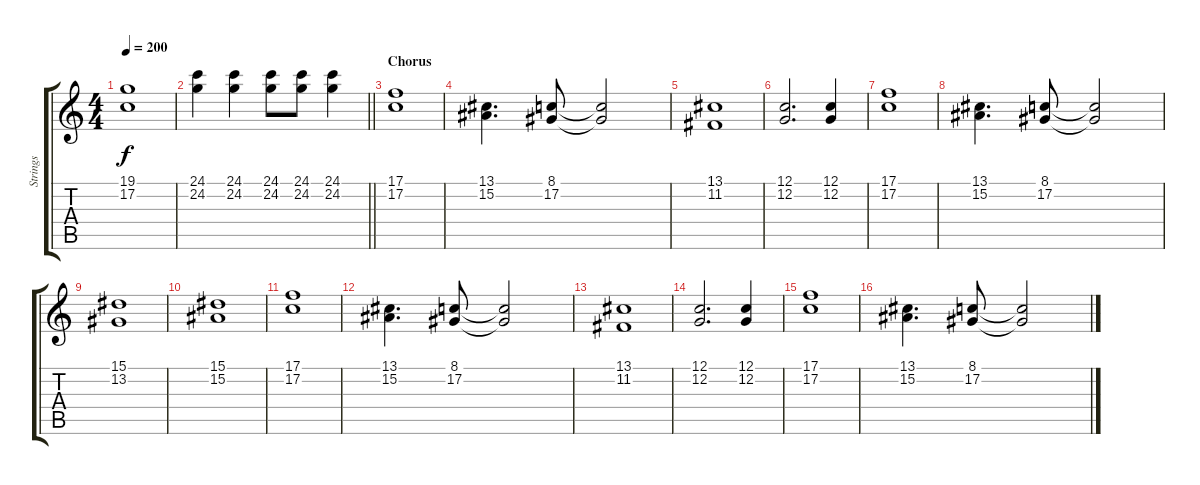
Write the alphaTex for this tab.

\track ("Strings" "Strings") {instrument stringensemble1}
\staff {score tabs}
\tuning (C4 G3 Eb3 Bb2 F2 C2) {hide}
\ts (4 4)
\tempo 200
\clef g2
\ks c
(19.1 17.2).1{dy f} |
\barLineRight lightlight
(24.1 24.2).4 (24.1 24.2).4 (24.1 24.2).8 (24.1 24.2).8 (24.1 24.2).4 |
\section ("" "Chorus")
(17.1 17.2).1 |
(13.1 15.2).4{d} (8.1 17.2).8 (8.1{t} 17.2{t}).2 |
(13.1 11.2).1 |
(12.1 12.2).2{d} (12.1 12.2).4 |
(17.1 17.2).1 |
(13.1 15.2).4{d} (8.1 17.2).8 (8.1{t} 17.2{t}).2 |
(15.1 13.2).1 |
(15.1 15.2).1 |
(17.1 17.2).1 |
(13.1 15.2).4{d} (8.1 17.2).8 (8.1{t} 17.2{t}).2 |
(13.1 11.2).1 |
(12.1 12.2).2{d} (12.1 12.2).4 |
(17.1 17.2).1 |
(13.1 15.2).4{d} (8.1 17.2).8 (8.1{t} 17.2{t}).2
